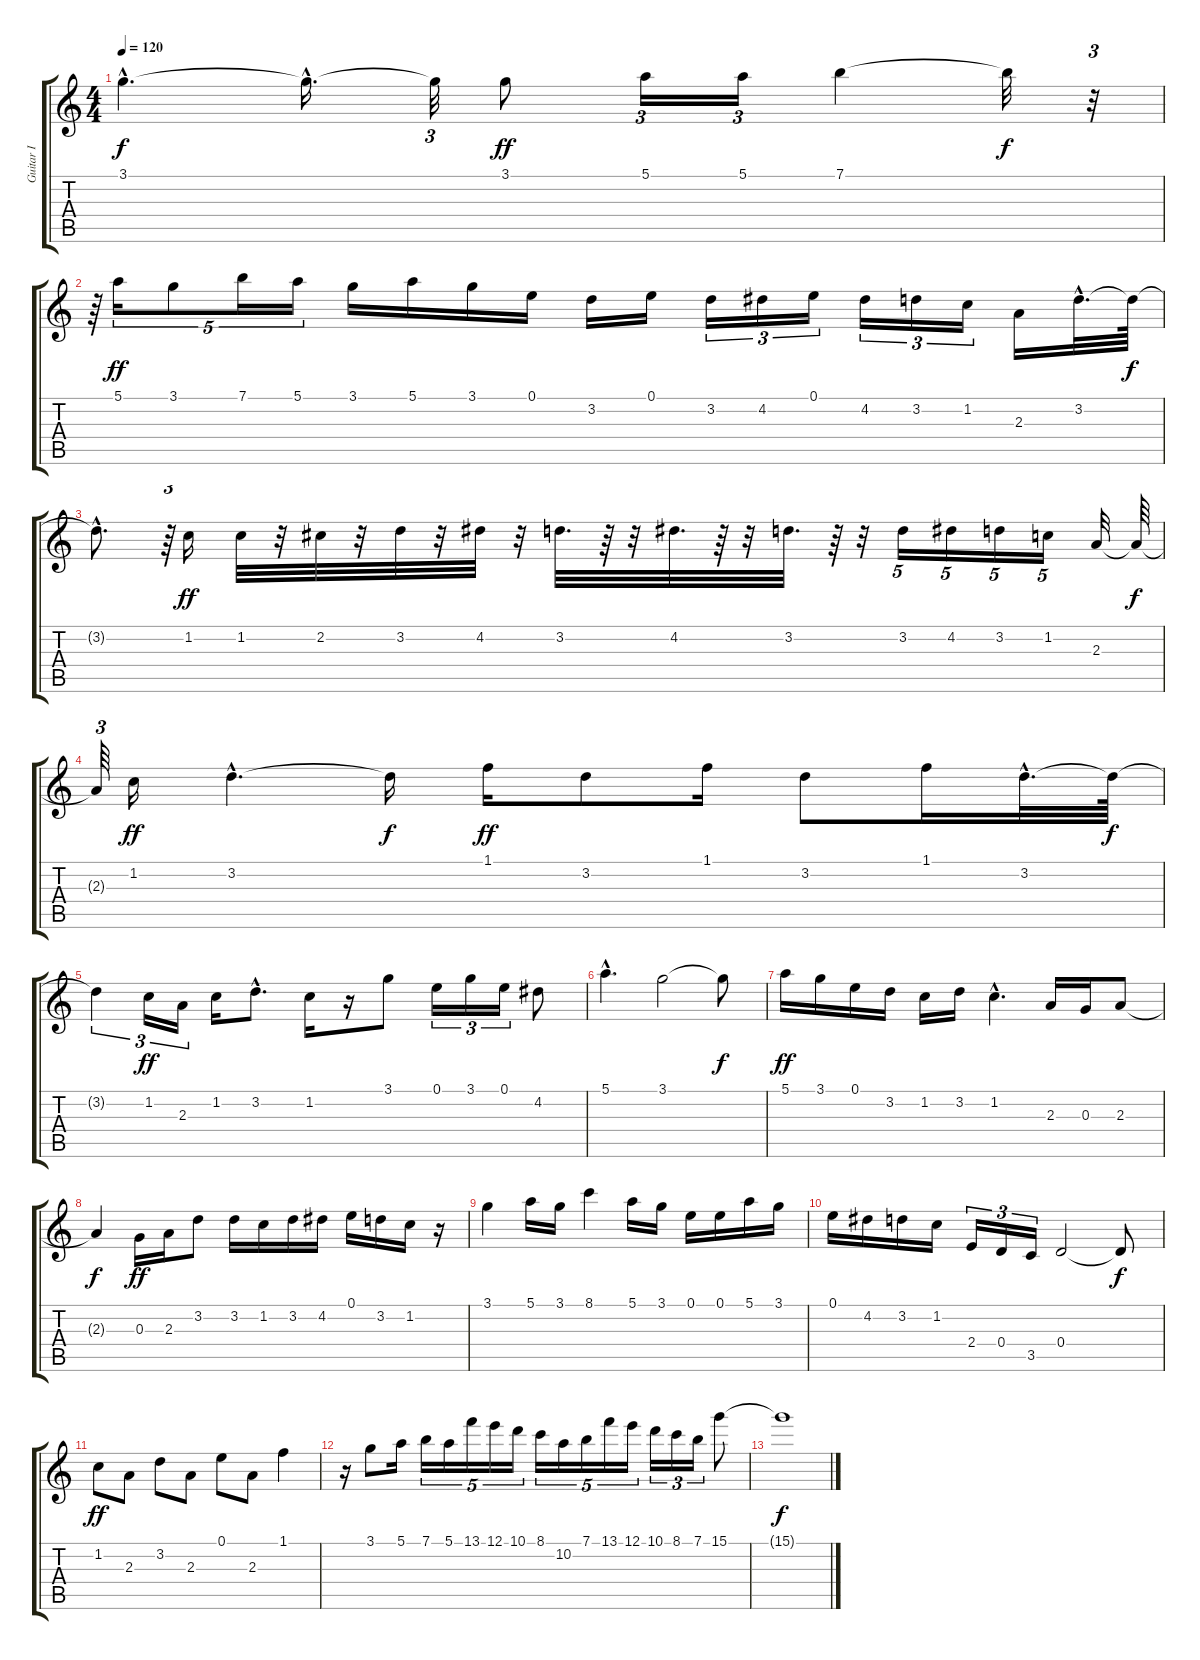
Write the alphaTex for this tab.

\track ("Guitar I" "Guitar I") {instrument distortionguitar}
\staff {score tabs}
\tuning (E4 B3 G3 D3 A2 E2) {hide}
\ts (4 4)
\tempo 120
\clef g2
\ks c
3.1{hac t}.4{d dy f} 3.1{hac t}.16{d} 3.1{t}.32{tu (3 2)} 3.1.8{dy ff} 5.1.16{tu (3 2)} 5.1.16{tu (3 2)} 7.1.4 7.1{t}.32{dy f} r.32{tu (3 2)} |
r.64{tu (3 2)} 5.1.16{tu (5 4) dy ff} 3.1.8{tu (5 4)} 7.1.16{tu (5 4)} 5.1.16{tu (5 4)} 3.1.16 5.1.16 3.1.16 0.1.16 3.2.16 0.1.16 3.2.16{tu (3 2)} 4.2.16{tu (3 2)} 0.1.16{tu (3 2)} 4.2.16{tu (3 2)} 3.2.16{tu (3 2)} 1.2.16{tu (3 2)} 2.3.16 3.2{hac}.32{d} 3.2{t}.64{dy f} |
3.2{hac t}.8{d} r.64{tu (3 2)} 1.2.16{dy ff} 1.2.32 r.32 2.2.32 r.32 3.2.32 r.32 4.2.32 r.32 3.2.32{d} r.64 r.32 4.2.32{d} r.64 r.32 3.2.32{d} r.64 r.32 3.2.16{tu (5 4)} 4.2.16{tu (5 4)} 3.2.16{tu (5 4)} 1.2.16{tu (5 4)} 2.3.32 2.3{t}.64{dy f} |
2.3{t}.64{tu (3 2)} 1.2.16{dy ff} 3.2{hac}.4{d} 3.2{t}.16{dy f} 1.1.16{dy ff} 3.2.8 1.1.16 3.2.8 1.1.16 3.2{hac}.32{d} 3.2{t}.64{dy f} |
3.2{t}.4{tu (3 2)} 1.2.16{tu (3 2) dy ff} 2.3.16{tu (3 2)} 1.2.16 3.2{hac}.8{d} 1.2.16 r.16 3.1.8 0.1.16{tu (3 2)} 3.1.16{tu (3 2)} 0.1.16{tu (3 2)} 4.2.8 |
5.1{hac}.4{d} 3.1.2 3.1{t}.8{dy f} |
5.1.16{dy ff} 3.1.16 0.1.16 3.2.16 1.2.16 3.2.16 1.2{hac}.4{d} 2.3.16 0.3.16 2.3.8 |
2.3{t}.4{dy f} 0.3.16{dy ff} 2.3.16 3.2.8 3.2.16 1.2.16 3.2.16 4.2.16 0.1.16 3.2.16 1.2.16 r.16 |
3.1.4 5.1.16 3.1.16 8.1.4 5.1.16 3.1.16 0.1.16 0.1.16 5.1.16 3.1.16 |
0.1.16 4.2.16 3.2.16 1.2.16 2.4.16{tu (3 2)} 0.4.16{tu (3 2)} 3.5.16{tu (3 2)} 0.4.2 0.4{t}.8{dy f} |
1.2.8{dy ff} 2.3.8 3.2.8 2.3.8 0.1.8 2.3.8 1.1.4 |
r.16 3.1.8 5.1.16 7.1.16{tu (5 4)} 5.1.16{tu (5 4)} 13.1.16{tu (5 4)} 12.1.16{tu (5 4)} 10.1.16{tu (5 4)} 8.1.16{tu (5 4)} 10.2.16{tu (5 4)} 7.1.16{tu (5 4)} 13.1.16{tu (5 4)} 12.1.16{tu (5 4)} 10.1.16{tu (3 2)} 8.1.16{tu (3 2)} 7.1.16{tu (3 2)} 15.1.8 |
15.1{t}.1{dy f}
